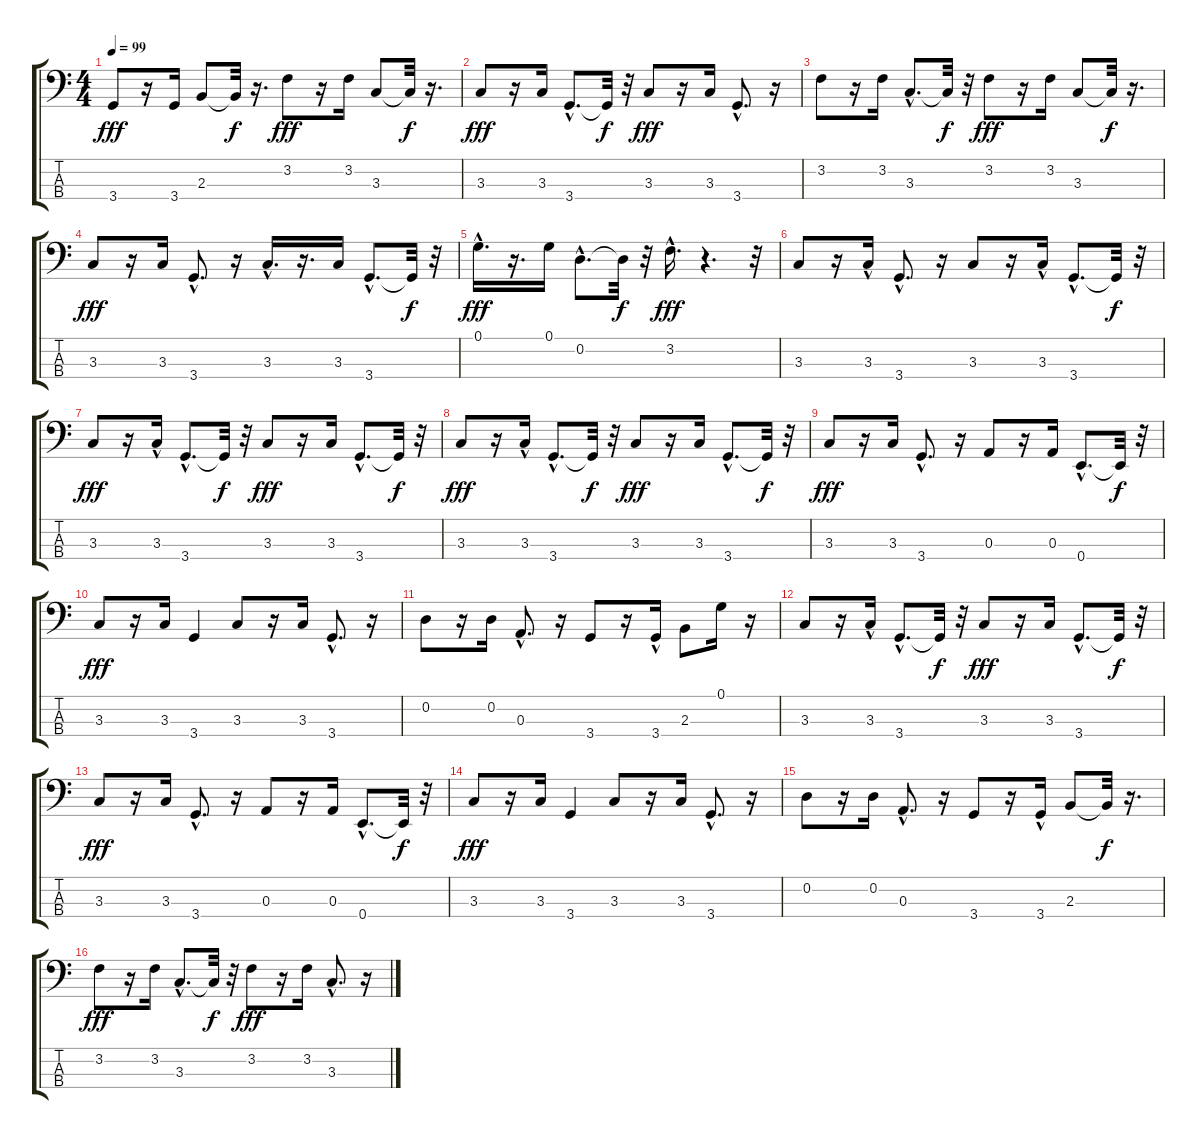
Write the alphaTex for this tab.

\track "" {instrument electricbassfinger}
\staff {score tabs}
\tuning (G2 D2 A1 E1) {hide}
\ts (4 4)
\tempo 99
\clef f4
\ks c
3.4.8{dy fff} r.16 3.4.16 2.3.8 2.3{t}.32{dy f} r.16{d} 3.2.8{dy fff} r.16 3.2.16 3.3.8 3.3{t}.32{dy f} r.16{d} |
3.3.8{dy fff} r.16 3.3.16 3.4{hac}.8{d} 3.4{t}.32{dy f} r.32 3.3.8{dy fff} r.16 3.3.16 3.4{hac}.8{d} r.16 |
3.2.8 r.16 3.2.16 3.3{hac}.8{d} 3.3{t}.32{dy f} r.32 3.2.8{dy fff} r.16 3.2.16 3.3.8 3.3{t}.32{dy f} r.16{d} |
3.3.8{dy fff} r.16 3.3.16 3.4{hac}.8{d} r.16 3.3{hac}.16{d} r.16{d} 3.3.16 3.4{hac}.8{d} 3.4{t}.32{dy f} r.32 |
0.1{hac}.16{d dy fff} r.16{d} 0.1.16 0.2{hac}.8{d} 0.2{t}.32{dy f} r.32 3.2{hac}.16{d dy fff} r.4{d} r.32 |
3.3.8 r.16 3.3{hac}.16 3.4{hac}.8{d} r.16 3.3.8 r.16 3.3{hac}.16 3.4{hac}.8{d} 3.4{t}.32{dy f} r.32 |
3.3.8{dy fff} r.16 3.3{hac}.16 3.4{hac}.8{d} 3.4{t}.32{dy f} r.32 3.3.8{dy fff} r.16 3.3.16 3.4{hac}.8{d} 3.4{t}.32{dy f} r.32 |
3.3.8{dy fff} r.16 3.3{hac}.16 3.4{hac}.8{d} 3.4{t}.32{dy f} r.32 3.3.8{dy fff} r.16 3.3.16 3.4{hac}.8{d} 3.4{t}.32{dy f} r.32 |
3.3.8{dy fff} r.16 3.3.16 3.4{hac}.8{d} r.16 0.3.8 r.16 0.3.16 0.4{hac}.8{d} 0.4{t}.32{dy f} r.32 |
3.3.8{dy fff} r.16 3.3.16 3.4.4 3.3.8 r.16 3.3.16 3.4{hac}.8{d} r.16 |
0.2.8 r.16 0.2.16 0.3{hac}.8{d} r.16 3.4.8 r.16 3.4{hac}.16 2.3.8 0.1.16 r.16 |
3.3.8 r.16 3.3{hac}.16 3.4{hac}.8{d} 3.4{t}.32{dy f} r.32 3.3.8{dy fff} r.16 3.3.16 3.4{hac}.8{d} 3.4{t}.32{dy f} r.32 |
3.3.8{dy fff} r.16 3.3.16 3.4{hac}.8{d} r.16 0.3.8 r.16 0.3.16 0.4{hac}.8{d} 0.4{t}.32{dy f} r.32 |
3.3.8{dy fff} r.16 3.3.16 3.4.4 3.3.8 r.16 3.3.16 3.4{hac}.8{d} r.16 |
0.2.8 r.16 0.2.16 0.3{hac}.8{d} r.16 3.4.8 r.16 3.4{hac}.16 2.3.8 2.3{t}.32{dy f} r.16{d} |
3.2.8{dy fff} r.16 3.2.16 3.3{hac}.8{d} 3.3{t}.32{dy f} r.32 3.2.8{dy fff} r.16 3.2.16 3.3{hac}.8{d} r.16
